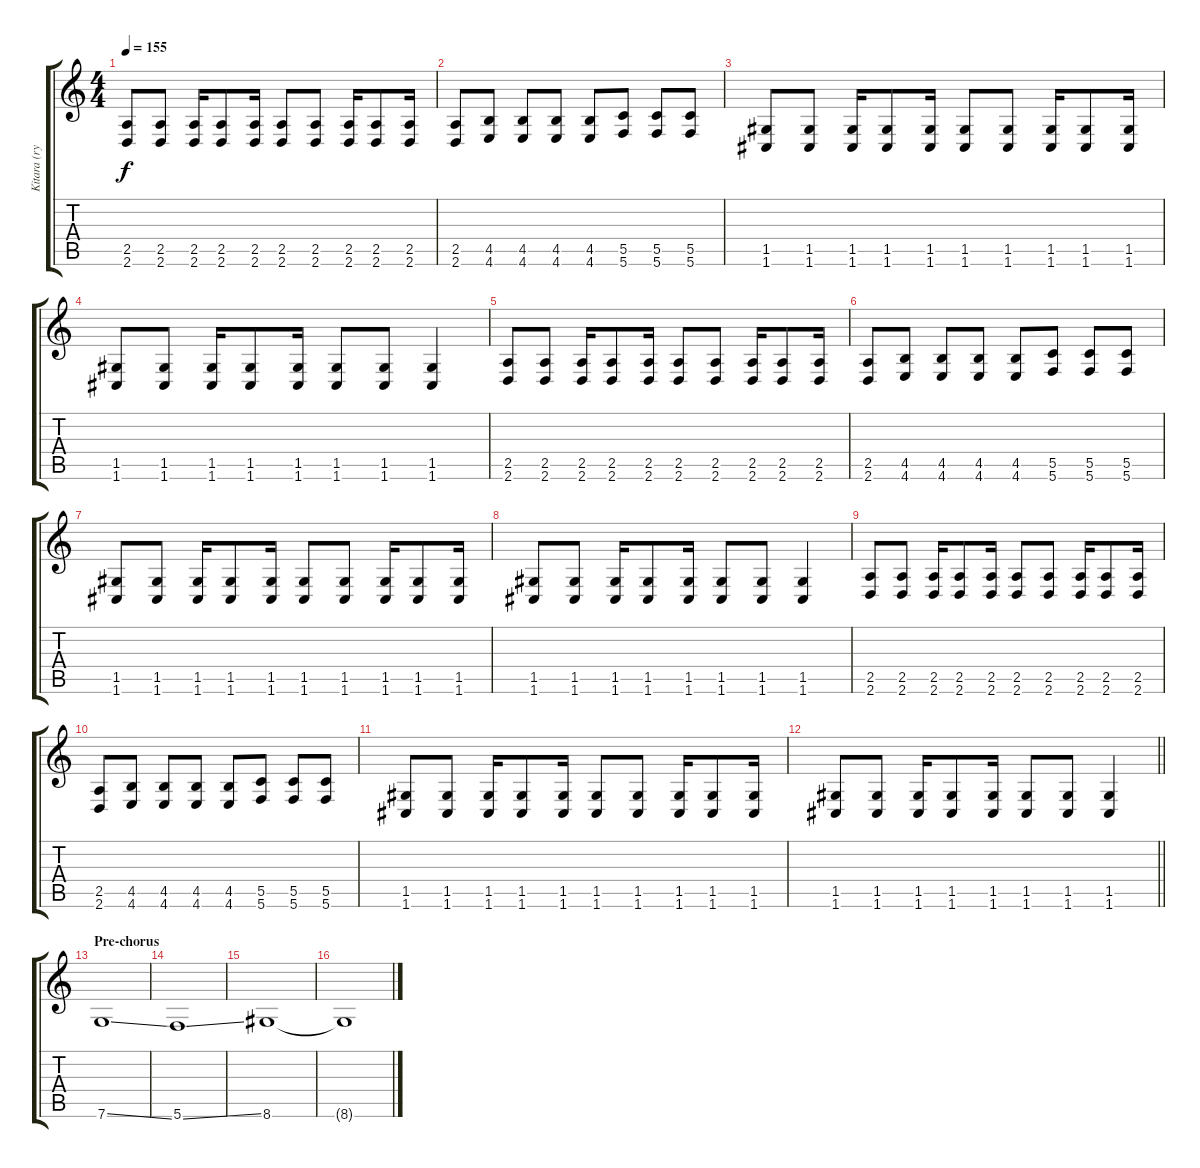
\track ("Kitara (rytmi)" "Kitara (ry") {instrument distortionguitar}
\staff {score tabs}
\tuning (D4 A3 F3 C3 G2 C2) {hide}
\ts (4 4)
\tempo 155
\clef g2
\ks c
(2.5 2.6).8{dy f} (2.5 2.6).8 (2.5 2.6).16 (2.5 2.6).8 (2.5 2.6).16 (2.5 2.6).8 (2.5 2.6).8 (2.5 2.6).16 (2.5 2.6).8 (2.5 2.6).16 |
(2.5 2.6).8 (4.5 4.6).8 (4.5 4.6).8 (4.5 4.6).8 (4.5 4.6).8 (5.5 5.6).8 (5.5 5.6).8 (5.5 5.6).8 |
(1.5 1.6).8 (1.5 1.6).8 (1.5 1.6).16 (1.5 1.6).8 (1.5 1.6).16 (1.5 1.6).8 (1.5 1.6).8 (1.5 1.6).16 (1.5 1.6).8 (1.5 1.6).16 |
(1.5 1.6).8 (1.5 1.6).8 (1.5 1.6).16 (1.5 1.6).8 (1.5 1.6).16 (1.5 1.6).8 (1.5 1.6).8 (1.5 1.6).4 |
(2.5 2.6).8 (2.5 2.6).8 (2.5 2.6).16 (2.5 2.6).8 (2.5 2.6).16 (2.5 2.6).8 (2.5 2.6).8 (2.5 2.6).16 (2.5 2.6).8 (2.5 2.6).16 |
(2.5 2.6).8 (4.5 4.6).8 (4.5 4.6).8 (4.5 4.6).8 (4.5 4.6).8 (5.5 5.6).8 (5.5 5.6).8 (5.5 5.6).8 |
(1.5 1.6).8 (1.5 1.6).8 (1.5 1.6).16 (1.5 1.6).8 (1.5 1.6).16 (1.5 1.6).8 (1.5 1.6).8 (1.5 1.6).16 (1.5 1.6).8 (1.5 1.6).16 |
(1.5 1.6).8 (1.5 1.6).8 (1.5 1.6).16 (1.5 1.6).8 (1.5 1.6).16 (1.5 1.6).8 (1.5 1.6).8 (1.5 1.6).4 |
(2.5 2.6).8 (2.5 2.6).8 (2.5 2.6).16 (2.5 2.6).8 (2.5 2.6).16 (2.5 2.6).8 (2.5 2.6).8 (2.5 2.6).16 (2.5 2.6).8 (2.5 2.6).16 |
(2.5 2.6).8 (4.5 4.6).8 (4.5 4.6).8 (4.5 4.6).8 (4.5 4.6).8 (5.5 5.6).8 (5.5 5.6).8 (5.5 5.6).8 |
(1.5 1.6).8 (1.5 1.6).8 (1.5 1.6).16 (1.5 1.6).8 (1.5 1.6).16 (1.5 1.6).8 (1.5 1.6).8 (1.5 1.6).16 (1.5 1.6).8 (1.5 1.6).16 |
\barLineRight lightlight
(1.5 1.6).8 (1.5 1.6).8 (1.5 1.6).16 (1.5 1.6).8 (1.5 1.6).16 (1.5 1.6).8 (1.5 1.6).8 (1.5 1.6).4 |
\section ("" "Pre-chorus")
7.6{ss}.1 |
5.6{ss}.1 |
8.6.1 |
8.6{t}.1
